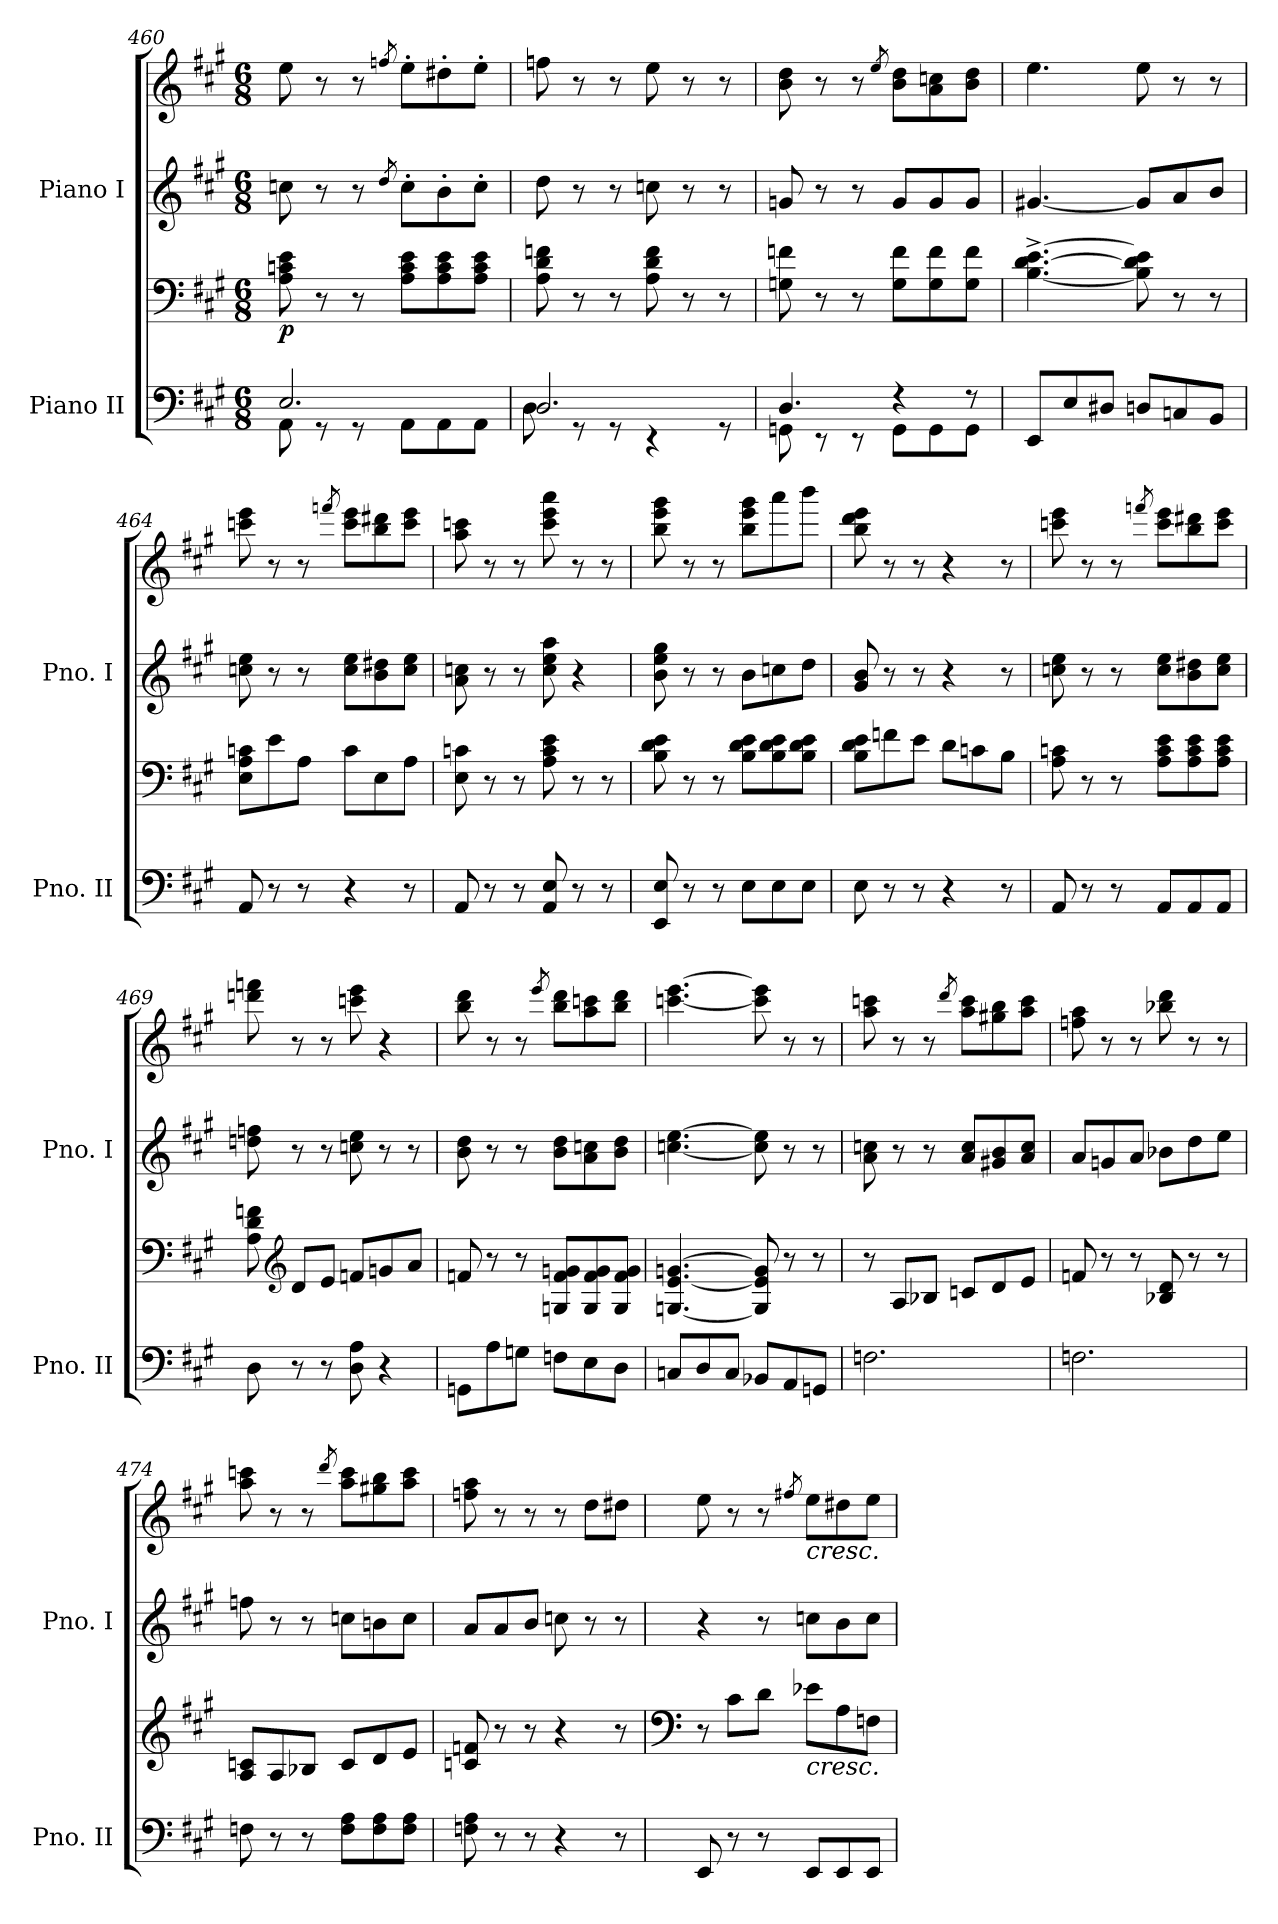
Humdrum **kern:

**kern	**kern	**dynam	**kern	**kern
*part2	*part2	*part2	*part1	*part1
*staff4	*staff3	*staff3/4	*staff2	*staff1
*I"Piano II	*	*	*I"Piano I	*
*I'Pno. II	*	*	*I'Pno. I	*
*clefF4	*clefF4	*	*clefG2	*clefG2
*k[f#c#g#]	*k[f#c#g#]	*	*k[f#c#g#]	*k[f#c#g#]
*M6/8	*M6/8	*	*M6/8	*M6/8
=460	=460	=460	=460	=460
*^	*	*	*	*
!	!	!	!LO:DY:b	!	!
2.E/	8AA\	8A\ 8cn\ 8e\	p	8ccn\	8ee\
.	8r	8r	.	8r	8r
.	8r	8r	.	8r	8r
.	.	.	.	8qdd/	8qffn/
.	8AA\L	8A\ 8c\ 8e\L	.	8cc'\L	8ee'\L
.	8AA\	8A\ 8c\ 8e\	.	8b'\	8dd#X'\
.	8AA\J	8A\ 8c\ 8e\J	.	8cc'\J	8ee'\J
=461	=461	=461	=461	=461	=461
2.D/	8D\	8A\ 8d\ 8fn\	.	8dd\	8ffn\
.	8r	8r	.	8r	8r
.	8r	8r	.	8r	8r
.	4r	8A\ 8d\ 8f\	.	8ccn\	8ee\
.	.	8r	.	8r	8r
.	8r	8r	.	8r	8r
=462	=462	=462	=462	=462	=462
4.D/	8GGn\	8Gn\ 8fn\	.	8gn/	8b\ 8dd\
.	8r	8r	.	8r	8r
.	8r	8r	.	8r	8r
.	.	.	.	.	8qee/
4r	8GG\L	8G\ 8f\L	.	8g/L	8b\ 8dd\L
.	8GG\	8G\ 8f\	.	8g/	8a\ 8ccn\
8r	8GG\J	8G\ 8f\J	.	8g/J	8b\ 8dd\J
*v	*v	*	*	*	*
!!LO:LB:g=z
=463	=463	=463	=463	=463
8EE/L	[4.B\^ [4.d\^ [4.e\^	.	[4.g#X/	4.ee\
8E/	.	.	.	.
8D#X/J	.	.	.	.
8Dn/L	8B\] 8d\] 8e\]	.	8g#/L]	8ee\
8Cn/	8r	.	8a/	8r
8BB/J	8r	.	8b/J	8r
=464	=464	=464	=464	=464
8AA/	8E\ 8A\ 8cn\L	.	8ccn\ 8ee\	8cccn\ 8eee\
8r	8e\	.	8r	8r
8r	8A\J	.	8r	8r
.	.	.	.	8qfffn/
4r	8c\L	.	8cc\ 8ee\L	8ccc\ 8eee\L
.	8E\	.	8b\ 8dd#X\	8bb\ 8ddd#X\
8r	8A\J	.	8cc\ 8ee\J	8ccc\ 8eee\J
=465	=465	=465	=465	=465
8AA/	8E\ 8cn\	.	8a\ 8ccn\	8aa\ 8cccn\
8r	8r	.	8r	8r
8r	8r	.	8r	8r
8AA/ 8E/	8A\ 8c\ 8e\	.	8cc\ 8ee\ 8aa\	8ccc\ 8eee\ 8aaa\
8r	8r	.	4r	8r
8r	8r	.	.	8r
=466	=466	=466	=466	=466
8EE/ 8E/	8B\ 8d\ 8e\	.	8b\ 8ee\ 8gg#\	8bb\ 8eee\ 8ggg#\
8r	8r	.	8r	8r
8r	8r	.	8r	8r
8E\L	8B\ 8d\ 8e\L	.	8b\L	8bb\ 8eee\ 8ggg#\L
8E\	8B\ 8d\ 8e\	.	8ccn\	8aaa\
8E\J	8B\ 8d\ 8e\J	.	8dd\J	8bbb\J
=467	=467	=467	=467	=467
8E\	8B\ 8d\ 8e\L	.	8g#/ 8b/	8bb\ 8ddd\ 8eee\
8r	8fn\	.	8r	8r
8r	8e\J	.	8r	8r
4r	8d\L	.	4r	4r
.	8cn\	.	.	.
8r	8B\J	.	8r	8r
=468	=468	=468	=468	=468
8AA/	8A\ 8cn\	.	8ccn\ 8ee\	8cccn\ 8eee\
8r	8r	.	8r	8r
8r	8r	.	8r	8r
.	.	.	.	8qfffn/
8AA/L	8A\ 8c\ 8e\L	.	8cc\ 8ee\L	8ccc\ 8eee\L
8AA/	8A\ 8c\ 8e\	.	8b\ 8dd#X\	8bb\ 8ddd#X\
8AA/J	8A\ 8c\ 8e\J	.	8cc\ 8ee\J	8ccc\ 8eee\J
!!LO:PB:g=z
=469	=469	=469	=469	=469
8D\	8A\ 8d\ 8fn\	.	8ddn\ 8ffn\	8dddn\ 8fffn\
*	*clefG2	*	*	*
8r	8d/L	.	8r	8r
8r	8e/J	.	8r	8r
8D\ 8A\	8fn/L	.	8ccn\ 8ee\	8cccn\ 8eee\
4r	8gn/	.	8r	4r
.	8a/J	.	8r	.
=470	=470	=470	=470	=470
8GGn\L	8fn/	.	8b\ 8dd\	8bb\ 8ddd\
8A\	8r	.	8r	8r
8Gn\J	8r	.	8r	8r
.	.	.	.	8qeee/
8Fn\L	8Gn/ 8f/ 8gn/L	.	8b\ 8dd\L	8bb\ 8ddd\L
8E\	8G/ 8f/ 8g/	.	8a\ 8ccn\	8aa\ 8cccn\
8D\J	8G/ 8f/ 8g/J	.	8b\ 8dd\J	8bb\ 8ddd\J
=471	=471	=471	=471	=471
8Cn/L	[4.Gn/ [4.e/ [4.gn/	.	[4.ccn\ [4.ee\	[4.cccn\ [4.eee\
8D/	.	.	.	.
8C/J	.	.	.	.
8BB-X/L	8G/] 8e/] 8g/]	.	8cc\] 8ee\]	8ccc\] 8eee\]
8AA/	8r	.	8r	8r
8GGn/J	8r	.	8r	8r
=472	=472	=472	=472	=472
2.Fn\	8r	.	8a\ 8ccn\	8aa\ 8cccn\
.	8A/L	.	8r	8r
.	8B-X/J	.	8r	8r
.	.	.	.	8qddd/
.	8cn/L	.	8a/ 8cc/L	8aa\ 8ccc\L
.	8d/	.	8g#X/ 8b/	8gg#X\ 8bb\
.	8e/J	.	8a/ 8cc/J	8aa\ 8ccc\J
=473	=473	=473	=473	=473
2.Fn\	8fn/	.	8a/L	8ffn\ 8aa\
.	8r	.	8gn/	8r
.	8r	.	8a/J	8r
.	8B-X/ 8d/	.	8b-X\L	8bb-X\ 8ddd\
.	8r	.	8dd\	8r
.	8r	.	8ee\J	8r
=474	=474	=474	=474	=474
8Fn\	8A/ 8cn/L	.	8ffn\	8aa\ 8cccn\
8r	8A/	.	8r	8r
8r	8B-X/J	.	8r	8r
.	.	.	.	8qddd/
8F\ 8A\L	8c/L	.	8ccn\L	8aa\ 8ccc\L
8F\ 8A\	8d/	.	8bn\	8gg#X\ 8bb\
8F\ 8A\J	8e/J	.	8cc\J	8aa\ 8ccc\J
!!LO:LB:g=z
=475	=475	=475	=475	=475
8Fn\ 8A\	8cn/ 8fn/	.	8a/L	8ffn\ 8aa\
8r	8r	.	8a/	8r
8r	8r	.	8b/J	8r
4r	4r	.	8ccn\	8r
.	.	.	8r	8dd\L
8r	8r	.	8r	8dd#X\J
=476	=476	=476	=476	=476
*	*clefF4	*	*	*
8EE/	8r	.	4r	8ee\
8r	8c#\L	.	.	8r
8r	8d\J	.	8r	8r
.	.	.	.	8qff#X/
!	!	!	!	!LO:TX:b:i:t=cresc.
!	!LO:TX:b:i:t=cresc.	!	!	!
8EE/L	8e-X\L	.	8ccn\L	8ee\L
8EE/	8A\	.	8b\	8dd#X\
8EE/J	8Fn\J	.	8cc\J	8ee\J
=	=	=	=	=
*-	*-	*-	*-	*-
